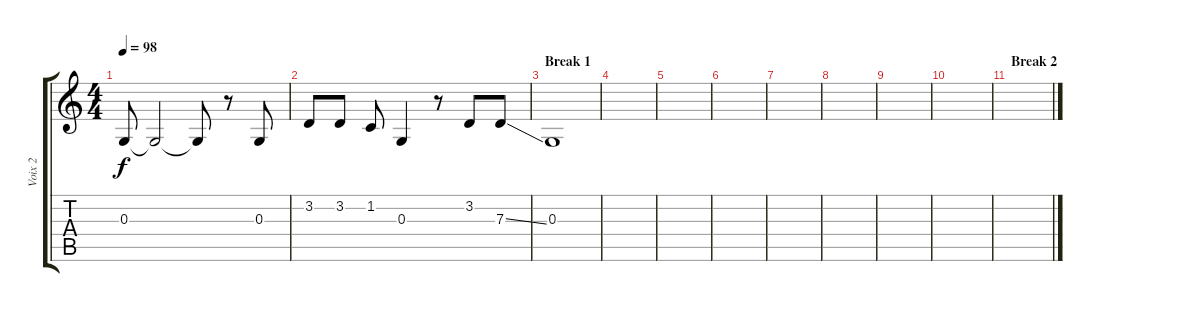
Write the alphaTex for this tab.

\track ("Voix 2" "Voix 2") {instrument voiceoohs}
\staff {score tabs}
\tuning (E4 B3 G3 D3 A2 E2) {hide}
\ts (4 4)
\tempo 98
\clef g2
\ks c
0.3.8{dy f} 0.3{t}.2 0.3{t}.8 r.8 0.3.8 |
3.2.8 3.2.8 1.2.8 0.3.4 r.8 3.2.8 7.3{ss}.8 |
\section ("" "Break 1")
0.3.1{volume 0} |
|
|
|
|
|
|
|
\section ("" "Break 2")
